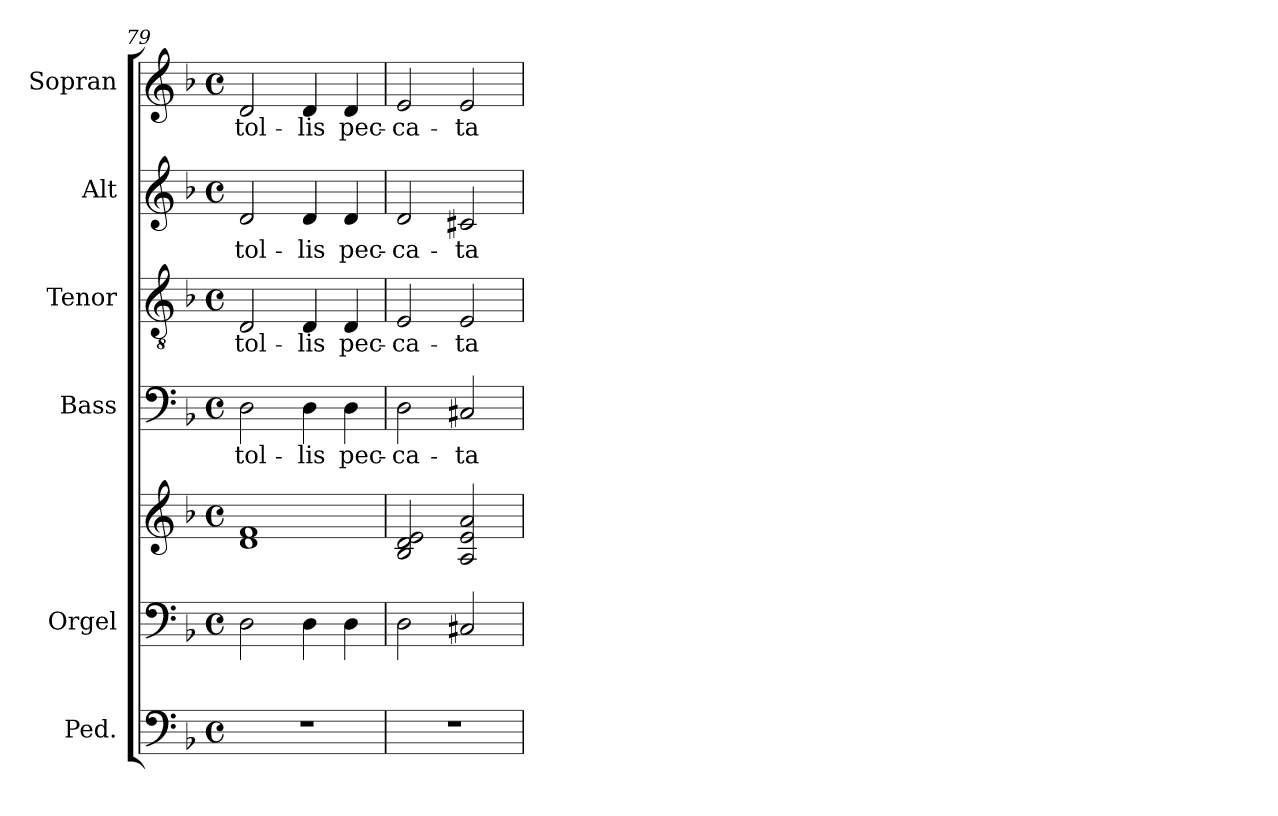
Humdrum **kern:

**kern	**kern	**kern	**kern	**text	**kern	**text	**kern	**text	**kern	**text
*part6	*part5	*part5	*part4	*part4	*part3	*part3	*part2	*part2	*part1	*part1
*staff7	*staff6	*staff5	*staff4	*staff4	*staff3	*staff3	*staff2	*staff2	*staff1	*staff1
*I"Ped.	*I"Orgel	*	*I"Bass	*	*I"Tenor	*	*I"Alt	*	*I"Sopran	*
*	*I'Org.	*	*I'B.	*	*I'T.	*	*I'A.	*	*I'S.	*
*clefF4	*clefF4	*clefG2	*clefF4	*	*clefGv2	*	*clefG2	*	*clefG2	*
*ITrd7c12	*	*	*	*	*	*	*	*	*	*
*k[b-]	*k[b-]	*k[b-]	*k[b-]	*	*k[b-]	*	*k[b-]	*	*k[b-]	*
*F:	*F:	*F:	*F:	*	*F:	*	*F:	*	*F:	*
*M4/4	*M4/4	*M4/4	*M4/4	*	*M4/4	*	*M4/4	*	*M4/4	*
*met(c)	*met(c)	*met(c)	*met(c)	*	*met(c)	*	*met(c)	*	*met(c)	*
=79	=79	=79	=79	=79	=79	=79	=79	=79	=79	=79
!	!	!	!	!LO:LY:b	!	!LO:LY:b	!	!LO:LY:b	!	!LO:LY:b
1r	2D\	1d 1f	2D\	tol-	2D/	tol-	2d/	tol-	2d/	tol-
!	!	!	!	!LO:LY:b	!	!LO:LY:b	!	!LO:LY:b	!	!LO:LY:b
.	4D\	.	4D\	-lis	4D/	-lis	4d/	-lis	4d/	-lis
!	!	!	!	!LO:LY:b	!	!LO:LY:b	!	!LO:LY:b	!	!LO:LY:b
.	4D\	.	4D\	pec-	4D/	pec-	4d/	pec-	4d/	pec-
=80	=80	=80	=80	=80	=80	=80	=80	=80	=80	=80
!	!	!	!	!LO:LY:b	!	!LO:LY:b	!	!LO:LY:b	!	!LO:LY:b
1r	2D\	2B-/ 2d/ 2e/	2D\	-ca-	2E/	-ca-	2d/	-ca-	2e/	-ca-
!	!	!	!	!LO:LY:b	!	!LO:LY:b	!	!LO:LY:b	!	!LO:LY:b
.	2C#X/	2A/ 2e/ 2a/	2C#X/	-ta	2E/	-ta	2c#X/	-ta	2e/	-ta
=	=	=	=	=	=	=	=	=	=	=
*-	*-	*-	*-	*-	*-	*-	*-	*-	*-	*-
